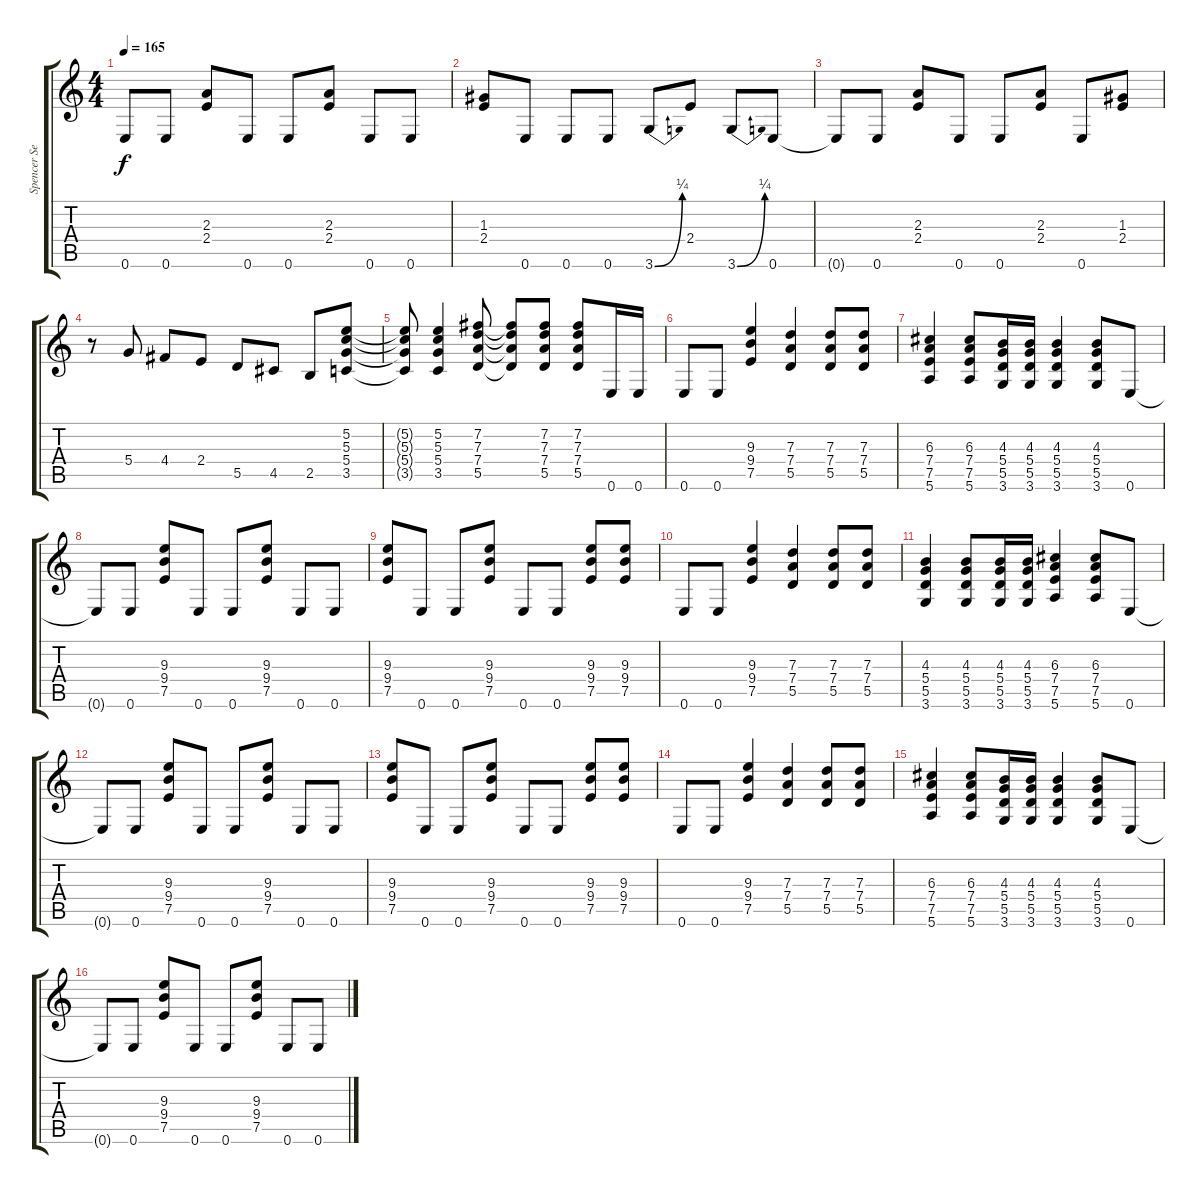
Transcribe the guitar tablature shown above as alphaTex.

\track ("Spencer Sercombe " "Spencer Se") {instrument acousticguitarsteel}
\staff {score tabs}
\tuning (E4 B3 G3 D3 A2 E2) {hide}
\ts (4 4)
\tempo 165
\clef g2
\ks c
0.6{t}.8{dy f} 0.6.8 (2.3 2.4).8 0.6.8 0.6.8 (2.3 2.4).8 0.6.8 0.6.8 |
(1.3 2.4).8 0.6.8 0.6.8 0.6.8 3.6{be (bend 0 0 60 1)}.8 2.4.8 3.6{be (bend 0 0 60 1)}.8 0.6.8 |
0.6{t}.8 0.6.8 (2.3 2.4).8 0.6.8 0.6.8 (2.3 2.4).8 0.6.8 (1.3 2.4).8 |
r.8 5.4.8 4.4.8 2.4.8 5.5.8 4.5.8 2.5.8 (5.2 5.3 5.4 3.5).8 |
(5.2{t} 5.3{t} 5.4{t} 3.5{t}).8 (5.2 5.3 5.4 3.5).4 (7.2 7.3 7.4 5.5).8 (7.2{t} 7.3{t} 7.4{t} 5.5{t}).8 (7.2 7.3 7.4 5.5).8 (7.2 7.3 7.4 5.5).8 0.6.16 0.6.16 |
0.6.8 0.6.8 (9.3 9.4 7.5).4 (7.3 7.4 5.5).4 (7.3 7.4 5.5).8 (7.3 7.4 5.5).8 |
(6.3 7.4 7.5 5.6).4 (6.3 7.4 7.5 5.6).8 (4.3 5.4 5.5 3.6).16 (4.3 5.4 5.5 3.6).16 (4.3 5.4 5.5 3.6).4 (4.3 5.4 5.5 3.6).8 0.6.8 |
0.6{t}.8 0.6.8 (9.3 9.4 7.5).8 0.6.8 0.6.8 (9.3 9.4 7.5).8 0.6.8 0.6.8 |
(9.3 9.4 7.5).8 0.6.8 0.6.8 (9.3 9.4 7.5).8 0.6.8 0.6.8 (9.3 9.4 7.5).8 (9.3 9.4 7.5).8 |
0.6.8 0.6.8 (9.3 9.4 7.5).4 (7.3 7.4 5.5).4 (7.3 7.4 5.5).8 (7.3 7.4 5.5).8 |
(4.3 5.4 5.5 3.6).4 (4.3 5.4 5.5 3.6).8 (4.3 5.4 5.5 3.6).16 (4.3 5.4 5.5 3.6).16 (6.3 7.4 7.5 5.6).4 (6.3 7.4 7.5 5.6).8 0.6.8 |
0.6{t}.8 0.6.8 (9.3 9.4 7.5).8 0.6.8 0.6.8 (9.3 9.4 7.5).8 0.6.8 0.6.8 |
(9.3 9.4 7.5).8 0.6.8 0.6.8 (9.3 9.4 7.5).8 0.6.8 0.6.8 (9.3 9.4 7.5).8 (9.3 9.4 7.5).8 |
0.6.8 0.6.8 (9.3 9.4 7.5).4 (7.3 7.4 5.5).4 (7.3 7.4 5.5).8 (7.3 7.4 5.5).8 |
(6.3 7.4 7.5 5.6).4 (6.3 7.4 7.5 5.6).8 (4.3 5.4 5.5 3.6).16 (4.3 5.4 5.5 3.6).16 (4.3 5.4 5.5 3.6).4 (4.3 5.4 5.5 3.6).8 0.6.8 |
0.6{t}.8 0.6.8 (9.3 9.4 7.5).8 0.6.8 0.6.8 (9.3 9.4 7.5).8 0.6.8 0.6.8
